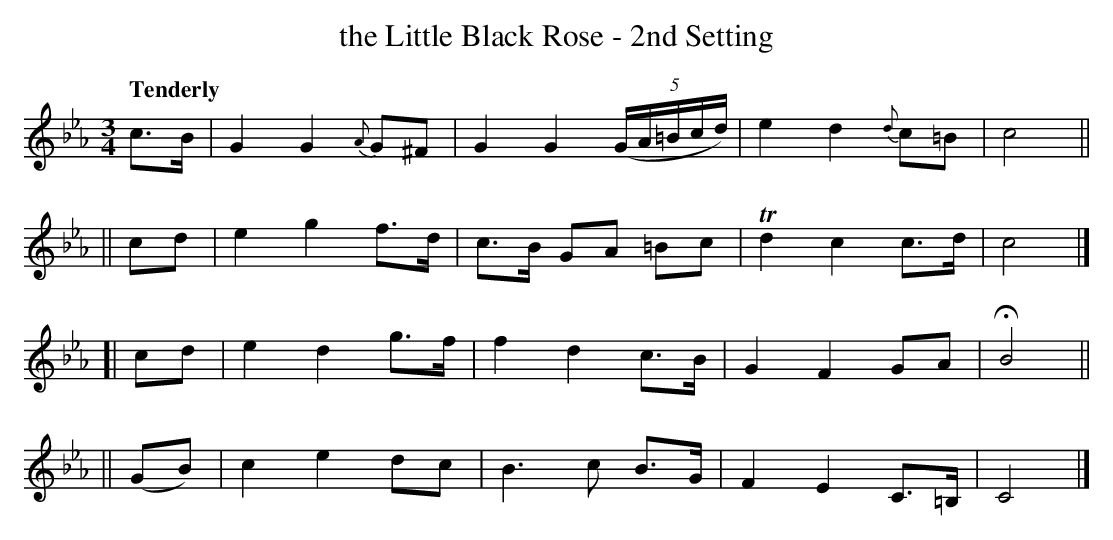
X:1
T: the Little Black Rose - 2nd Setting
M: 3/4
L: 1/8
Q: "Tenderly"
K: Cm
c>B | G2 G2 {A}G^F | G2 G2 ((5G/A/=B/c/d/) | e2 d2 {d}c=B | c4 ||
|| cd | e2 g2 f>d | c>B GA =Bc | Td2 c2 c>d | c4 |]
[| cd | e2 d2 g>f | f2 d2 c>B | G2 F2 GA | HB4 ||
|| (GB) | c2 e2 dc | B3 c B>G | F2 E2 C>=B, | C4 |]
